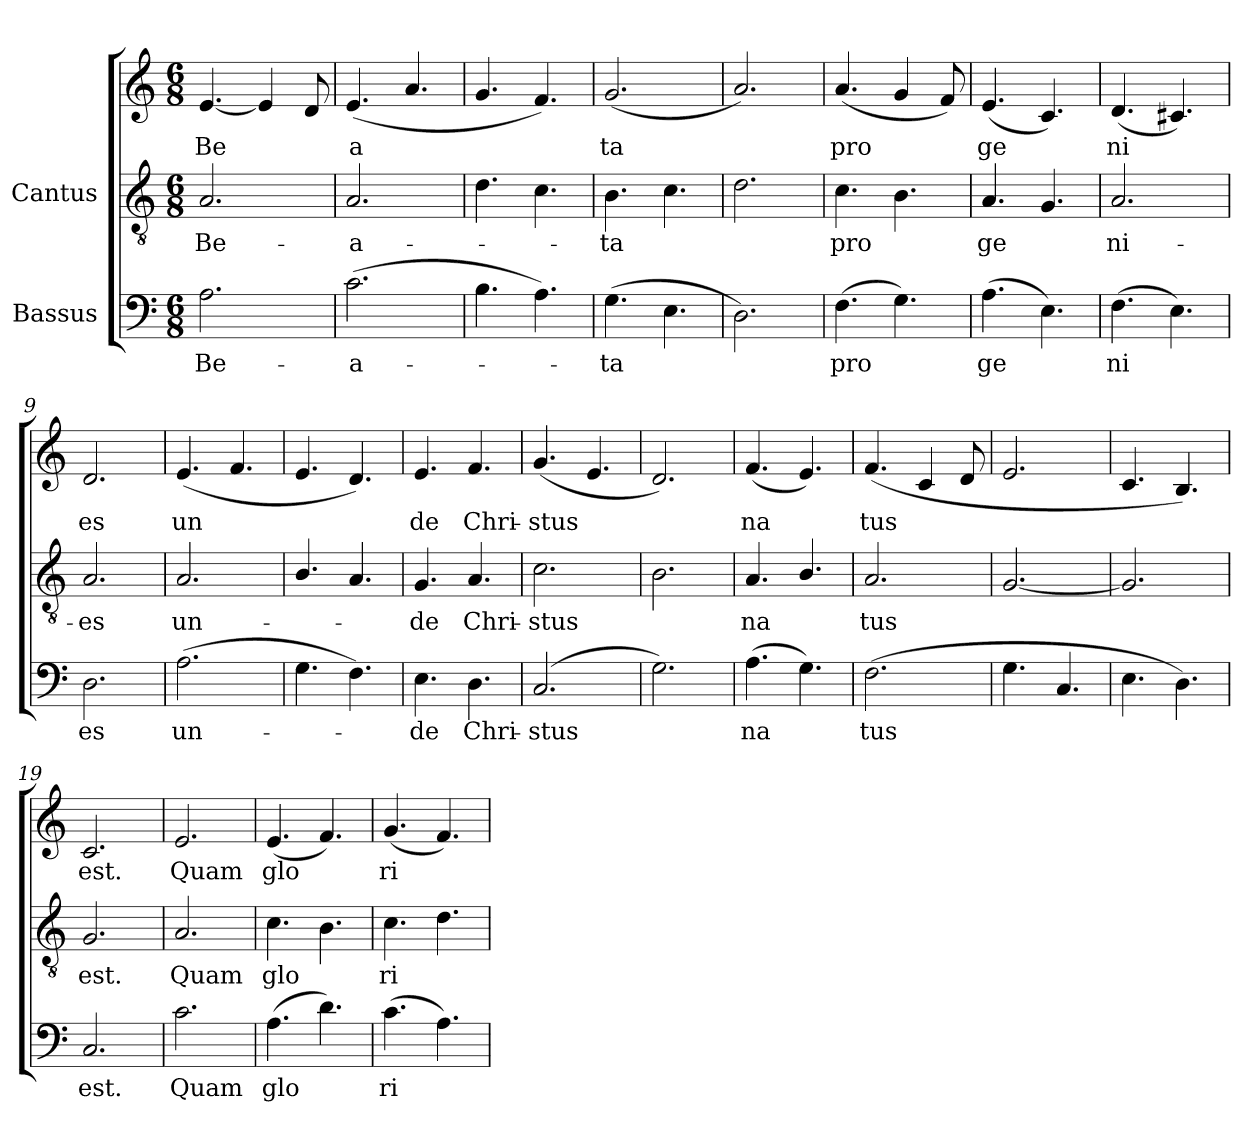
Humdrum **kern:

**kern	**text	**kern	**text	**kern	**text
*part2	*part2	*part1	*part1	*part1	*part1
*staff3	*staff3	*staff2	*staff2	*staff1	*staff1
*I"Bassus	*	*I"Cantus	*	*	*
!!LO:PB:g=z
*stria5	*	*stria5	*	*stria5	*
*clefF4	*	*clefGv2	*	*clefG2	*
*M6/8	*	*M6/8	*	*M6/8	*
*MM162	*	*MM162	*	*MM162	*
=1	=1	=1	=1	=1	=1
!	!LO:LY:b:cj	!	!LO:LY:b:cj	!	!LO:LY:b:cj
2.A\	Be-	2.A/	-Be-	[<4.e/	Be-
!	!	!	!	!	!LO:LY:b:cj
.	.	.	.	4e/]	--
!	!	!	!	!	!LO:LY:b:cj
.	.	.	.	8d/	--
=2	=2	=2	=2	=2	=2
!	!LO:LY:b:cj	!	!LO:LY:b:cj	!	!LO:LY:b:cj
(>2.c\	-a-	2.A/	-a-	(<4.e/	-a-
!	!	!	!	!	!LO:LY:b:cj
.	.	.	.	4.a/	--
=3	=3	=3	=3	=3	=3
4.B\	.	4.d\	.	4.g/	.
4.A\)	.	4.c\	.	4.f/)	.
=4	=4	=4	=4	=4	=4
!	!LO:LY:b:cj	!	!LO:LY:b:cj	!	!LO:LY:b:cj
(>4.G\	-ta	4.B\	ta	(<2.g/	-ta
!	!LO:LY:b:cj	!	!LO:LY:b:cj	!	!
4.E\	.	4.c\	.	.	.
=5	=5	=5	=5	=5	=5
2.D\)	.	2.d\	.	2.a/)	.
=6	=6	=6	=6	=6	=6
!	!LO:LY:b:cj	!	!LO:LY:b:cj	!	!LO:LY:b:cj
(>4.F\	pro-	4.c\	-pro-	(<4.a/	pro-
!	!LO:LY:b:cj	!	!LO:LY:b:cj	!	!LO:LY:b:cj
4.G\)	--	4.B\	--	4g/	--
!	!	!	!	!	!LO:LY:b:cj
.	.	.	.	8f/)	--
=7	=7	=7	=7	=7	=7
!	!LO:LY:b:cj	!	!LO:LY:b:cj	!	!LO:LY:b:cj
(>4.A\	-ge-	4.A/	-ge-	(<4.e/	-ge-
!	!LO:LY:b:cj	!	!LO:LY:b:cj	!	!LO:LY:b:cj
4.E\)	--	4.G/	--	4.c/)	--
=8	=8	=8	=8	=8	=8
!	!LO:LY:b:cj	!	!LO:LY:b:cj	!	!LO:LY:b:cj
(>4.F\	-ni-	2.A/	-ni-	(<4.d/	-ni-
!	!LO:LY:b:cj	!	!	!	!LO:LY:b:cj
4.E\)	--	.	.	4.c#X/)	--
!!LO:LB:g=z
=9	=9	=9	=9	=9	=9
!	!LO:LY:b:cj	!	!LO:LY:b:cj	!	!LO:LY:b:cj
2.D\	-es	2.A/	es	2.d/	-es
=10	=10	=10	=10	=10	=10
!	!LO:LY:b:cj	!	!LO:LY:b:cj	!	!LO:LY:b:cj
(>2.A\	un-	2.A/	-un-	(<4.e/	un-
!	!	!	!	!	!LO:LY:b:cj
.	.	.	.	4.f/	--
!!LO:LB:g=z
=11	=11	=11	=11	=11	=11
4.G\	.	4.B/	.	4.e/	.
4.F\)	.	4.A/	.	4.d/)	.
=12	=12	=12	=12	=12	=12
!	!LO:LY:b:cj	!	!LO:LY:b:cj	!	!LO:LY:b:cj
4.E\	-de	4.G/	-de	4.e/	-de
!	!LO:LY:b:cj	!	!LO:LY:b:cj	!	!LO:LY:b:cj
4.D\	Chri-	4.A/	Chri-	4.f/	Chri-
=13	=13	=13	=13	=13	=13
!	!LO:LY:b:cj	!	!LO:LY:b:cj	!	!LO:LY:b:cj
(<2.C/	-stus	2.c\	stus	(<4.g/	-stus
!	!	!	!	!	!LO:LY:b:cj
.	.	.	.	4.e/	.
=14	=14	=14	=14	=14	=14
2.G\)	.	2.B\	.	2.d/)	.
=15	=15	=15	=15	=15	=15
!	!LO:LY:b:cj	!	!LO:LY:b:cj	!	!LO:LY:b:cj
(>4.A\	na-	4.A/	-na-	(<4.f/	na-
!	!LO:LY:b:cj	!	!LO:LY:b:cj	!	!LO:LY:b:cj
4.G\)	--	4.B/	--	4.e/)	--
=16	=16	=16	=16	=16	=16
!	!LO:LY:b:cj	!	!LO:LY:b:cj	!	!LO:LY:b:cj
(>2.F\	-tus	2.A/	tus	(<4.f/	-tus
!	!	!	!	!	!LO:LY:b:cj
.	.	.	.	4c/	.
!	!	!	!	!	!LO:LY:b:cj
.	.	.	.	8d/	.
=17	=17	=17	=17	=17	=17
4.G\	.	[<2.G/	.	2.e/	.
4.C/	.	.	.	.	.
=18	=18	=18	=18	=18	=18
4.E\	.	2.G/]	.	4.c/	.
4.D\)	.	.	.	4.B/)	.
=19	=19	=19	=19	=19	=19
!	!LO:LY:b:cj	!	!LO:LY:b:cj	!	!LO:LY:b:cj
2.C/	est.	2.G/	est.	2.c/	est.
=20	=20	=20	=20	=20	=20
!	!LO:LY:b:cj	!	!LO:LY:b:cj	!	!LO:LY:b:cj
2.c\	Quam	2.A/	Quam	2.e/	Quam
!!LO:LB:g=z
=21	=21	=21	=21	=21	=21
!	!LO:LY:b:cj	!	!LO:LY:b:cj	!	!LO:LY:b:cj
(>4.A\	glo-	4.c\	-glo-	(<4.e/	glo-
!	!LO:LY:b:cj	!	!LO:LY:b:cj	!	!LO:LY:b:cj
4.d\)	--	4.B\	--	4.f/)	--
=22	=22	=22	=22	=22	=22
!	!LO:LY:b:cj	!	!LO:LY:b:cj	!	!LO:LY:b:cj
(>4.c\	-ri-	4.c\	-ri-	(<4.g/	-ri-
!	!LO:LY:b:cj	!	!LO:LY:b:cj	!	!LO:LY:b:cj
4.A\)	--	4.d\	--	4.f/)	--
=	=	=	=	=	=
*-	*-	*-	*-	*-	*-
